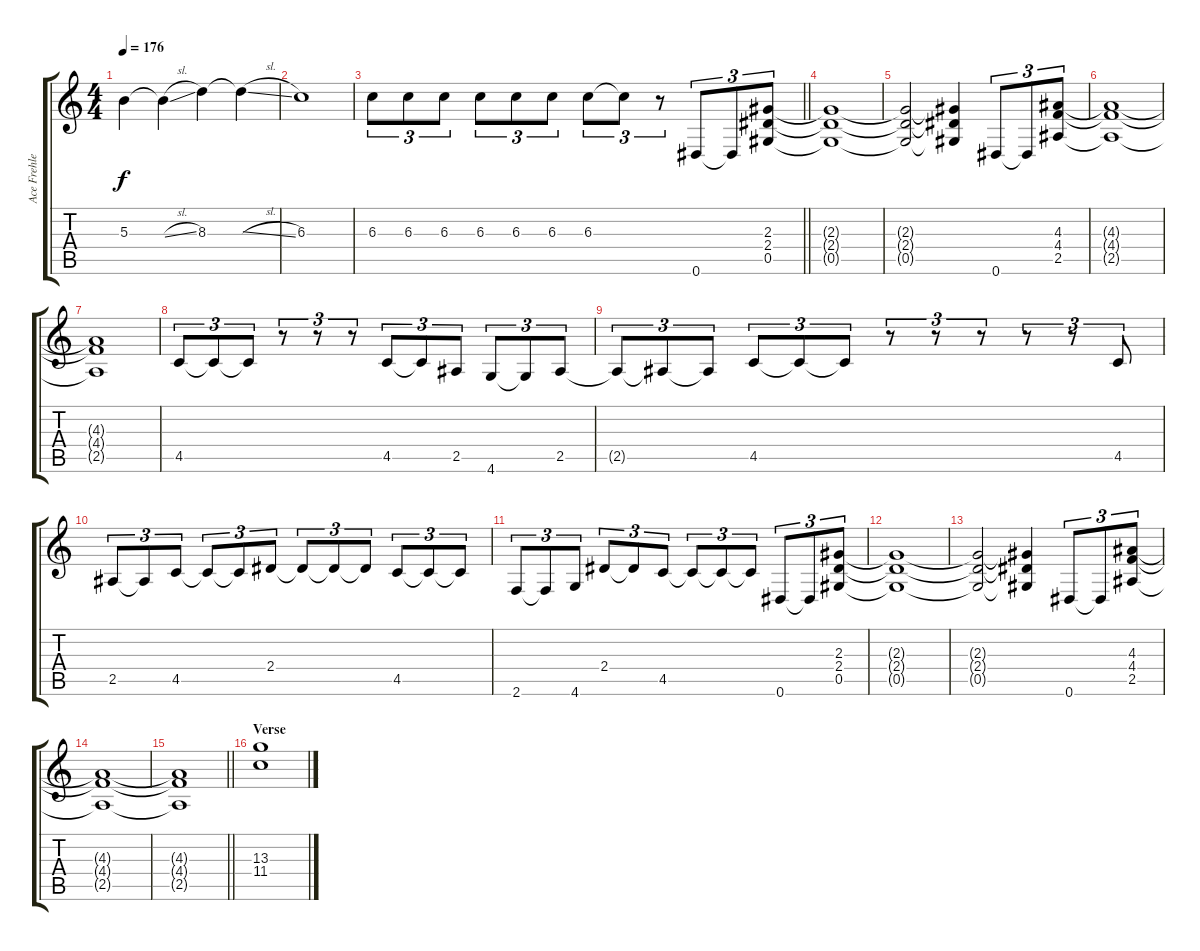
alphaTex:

\track ("Ace Frehley" "Ace Frehle") {instrument overdrivenguitar}
\staff {score tabs}
\tuning (Eb4 Bb3 Gb3 Db3 Ab2 Eb2) {hide}
\ts (4 4)
\tempo 176
\clef g2
\ks c
5.3.4{dy f} 5.3{sl t}.4 8.3.4 8.3{sl t}.4 |
6.3.1 |
\barLineRight lightlight
6.3.8{tu (3 2)} 6.3.8{tu (3 2)} 6.3.8{tu (3 2)} 6.3.8{tu (3 2)} 6.3.8{tu (3 2)} 6.3.8{tu (3 2)} 6.3.8{tu (3 2)} 6.3{t}.8{tu (3 2)} r.8{tu (3 2)} 0.6.8{tu (3 2)} 0.6{t}.8{tu (3 2)} (2.3 2.4 0.5).8{tu (3 2)} |
(2.3{t} 2.4{t} 0.5{t}).1 |
(2.3{t} 2.4{t} 0.5{t}).2 (2.3{t} 2.4{t} 0.5{t}).4 0.6.8{tu (3 2)} 0.6{t}.8{tu (3 2)} (4.3 4.4 2.5).8{tu (3 2)} |
(4.3{t} 4.4{t} 2.5{t}).1 |
(4.3{t} 4.4{t} 2.5{t}).1 |
4.5.8{tu (3 2)} 4.5{t}.8{tu (3 2)} 4.5{t}.8{tu (3 2)} r.8{tu (3 2)} r.8{tu (3 2)} r.8{tu (3 2)} 4.5.8{tu (3 2)} 4.5{t}.8{tu (3 2)} 2.5.8{tu (3 2)} 4.6.8{tu (3 2)} 4.6{t}.8{tu (3 2)} 2.5.8{tu (3 2)} |
2.5{t}.8{tu (3 2)} 2.5{t}.8{tu (3 2)} 2.5{t}.8{tu (3 2)} 4.5.8{tu (3 2)} 4.5{t}.8{tu (3 2)} 4.5{t}.8{tu (3 2)} r.8{tu (3 2)} r.8{tu (3 2)} r.8{tu (3 2)} r.8{tu (3 2)} r.8{tu (3 2)} 4.5.8{tu (3 2)} |
2.5.8{tu (3 2)} 2.5{t}.8{tu (3 2)} 4.5.8{tu (3 2)} 4.5{t}.8{tu (3 2)} 4.5{t}.8{tu (3 2)} 2.4.8{tu (3 2)} 2.4{t}.8{tu (3 2)} 2.4{t}.8{tu (3 2)} 2.4{t}.8{tu (3 2)} 4.5.8{tu (3 2)} 4.5{t}.8{tu (3 2)} 4.5{t}.8{tu (3 2)} |
2.6.8{tu (3 2)} 2.6{t}.8{tu (3 2)} 4.6.8{tu (3 2)} 2.4.8{tu (3 2)} 2.4{t}.8{tu (3 2)} 4.5.8{tu (3 2)} 4.5{t}.8{tu (3 2)} 4.5{t}.8{tu (3 2)} 4.5{t}.8{tu (3 2)} 0.6.8{tu (3 2)} 0.6{t}.8{tu (3 2)} (2.3 2.4 0.5).8{tu (3 2)} |
(2.3{t} 2.4{t} 0.5{t}).1 |
(2.3{t} 2.4{t} 0.5{t}).2 (2.3{t} 2.4{t} 0.5{t}).4 0.6.8{tu (3 2)} 0.6{t}.8{tu (3 2)} (4.3 4.4 2.5).8{tu (3 2)} |
(4.3{t} 4.4{t} 2.5{t}).1 |
\barLineRight lightlight
(4.3{t} 4.4{t} 2.5{t}).1 |
\section ("" "Verse")
(13.3 11.4).1
